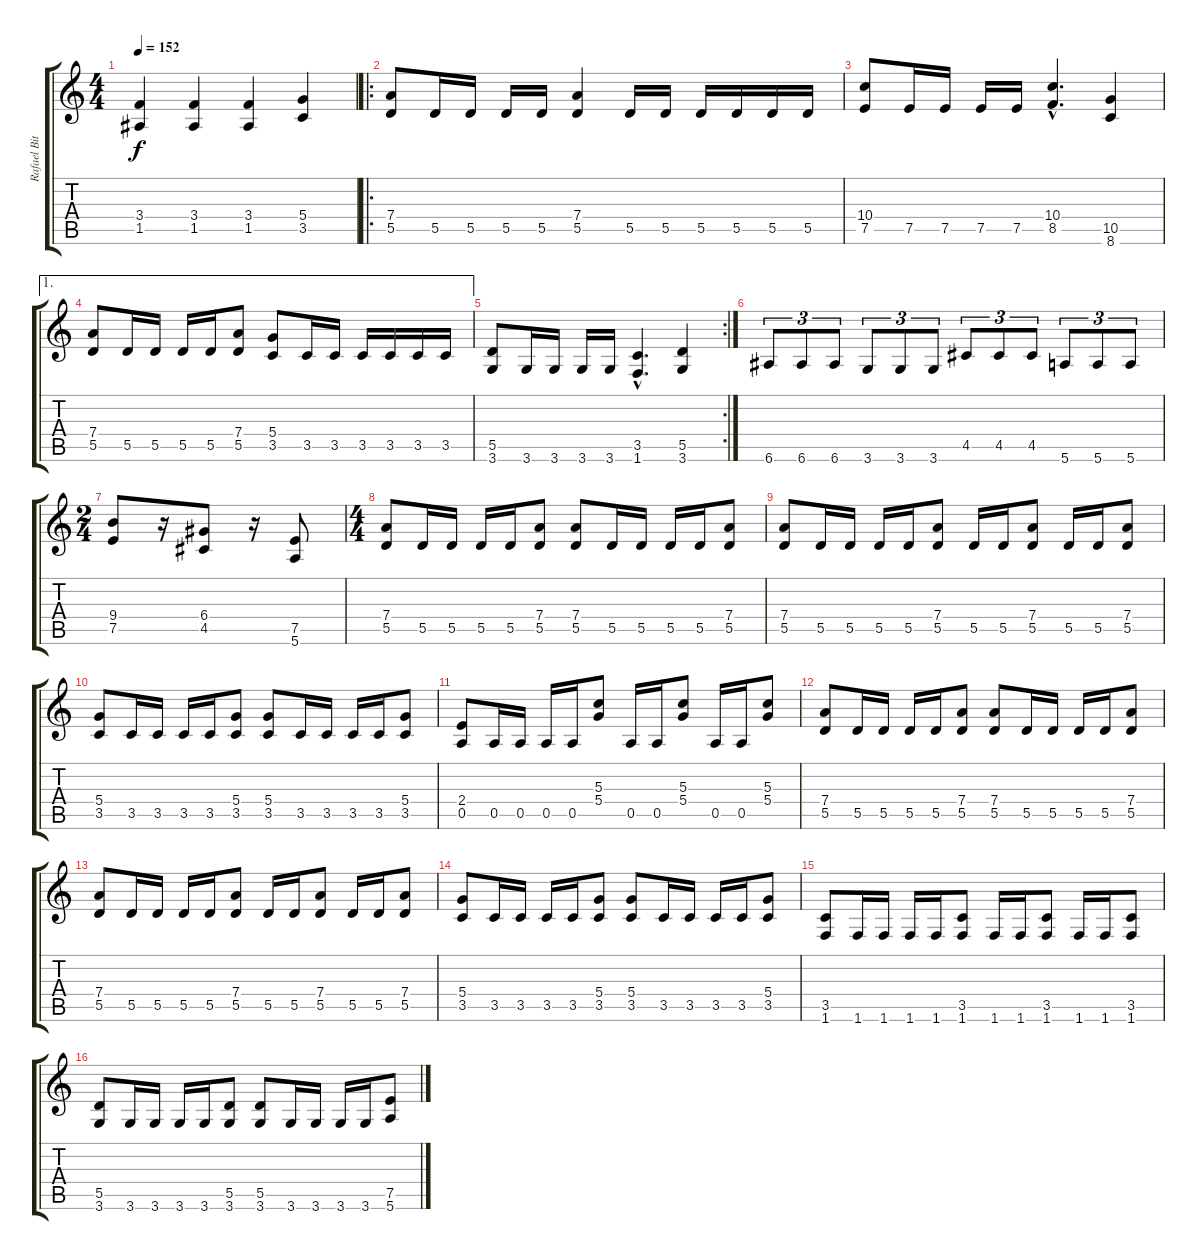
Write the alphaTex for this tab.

\track ("Rafael Bittencourt" "Rafael Bit") {instrument distortionguitar}
\staff {score tabs}
\tuning (E4 B3 G3 D3 A2 E2) {hide}
\ts (4 4)
\tempo 152
\clef g2
\ks c
(3.4 1.5).4{dy f} (3.4 1.5).4 (3.4 1.5).4 (5.4 3.5).4 |
\ro
(7.4 5.5).8 5.5.16 5.5.16 5.5.16 5.5.16 (7.4 5.5).4 5.5.16 5.5.16 5.5.16 5.5.16 5.5.16 5.5.16 |
(10.4 7.5).8 7.5.16 7.5.16 7.5.16 7.5.16 (10.4{hac} 8.5{hac}).4{d} (10.5 8.6).4 |
\ae 1
(7.4 5.5).8 5.5.16 5.5.16 5.5.16 5.5.16 (7.4 5.5).8 (5.4 3.5).8 3.5.16 3.5.16 3.5.16 3.5.16 3.5.16 3.5.16 |
\rc 2
(5.5 3.6).8 3.6.16 3.6.16 3.6.16 3.6.16 (3.5{hac} 1.6{hac}).4{d} (5.5 3.6).4 |
6.6.8{tu (3 2)} 6.6.8{tu (3 2)} 6.6.8{tu (3 2)} 3.6.8{tu (3 2)} 3.6.8{tu (3 2)} 3.6.8{tu (3 2)} 4.5.8{tu (3 2)} 4.5.8{tu (3 2)} 4.5.8{tu (3 2)} 5.6.8{tu (3 2)} 5.6.8{tu (3 2)} 5.6.8{tu (3 2)} |
\ts (2 4)
(9.4 7.5).8 r.16 (6.4 4.5).8 r.16 (7.5 5.6).8 |
\ts (4 4)
(7.4 5.5).8 5.5.16 5.5.16 5.5.16 5.5.16 (7.4 5.5).8 (7.4 5.5).8 5.5.16 5.5.16 5.5.16 5.5.16 (7.4 5.5).8 |
(7.4 5.5).8 5.5.16 5.5.16 5.5.16 5.5.16 (7.4 5.5).8 5.5.16 5.5.16 (7.4 5.5).8 5.5.16 5.5.16 (7.4 5.5).8 |
(5.4 3.5).8 3.5.16 3.5.16 3.5.16 3.5.16 (5.4 3.5).8 (5.4 3.5).8 3.5.16 3.5.16 3.5.16 3.5.16 (5.4 3.5).8 |
(2.4 0.5).8 0.5.16 0.5.16 0.5.16 0.5.16 (5.3 5.4).8 0.5.16 0.5.16 (5.3 5.4).8 0.5.16 0.5.16 (5.3 5.4).8 |
(7.4 5.5).8 5.5.16 5.5.16 5.5.16 5.5.16 (7.4 5.5).8 (7.4 5.5).8 5.5.16 5.5.16 5.5.16 5.5.16 (7.4 5.5).8 |
(7.4 5.5).8 5.5.16 5.5.16 5.5.16 5.5.16 (7.4 5.5).8 5.5.16 5.5.16 (7.4 5.5).8 5.5.16 5.5.16 (7.4 5.5).8 |
(5.4 3.5).8 3.5.16 3.5.16 3.5.16 3.5.16 (5.4 3.5).8 (5.4 3.5).8 3.5.16 3.5.16 3.5.16 3.5.16 (5.4 3.5).8 |
(3.5 1.6).8 1.6.16 1.6.16 1.6.16 1.6.16 (3.5 1.6).8 1.6.16 1.6.16 (3.5 1.6).8 1.6.16 1.6.16 (3.5 1.6).8 |
(5.5 3.6).8 3.6.16 3.6.16 3.6.16 3.6.16 (5.5 3.6).8 (5.5 3.6).8 3.6.16 3.6.16 3.6.16 3.6.16 (7.5 5.6).8
